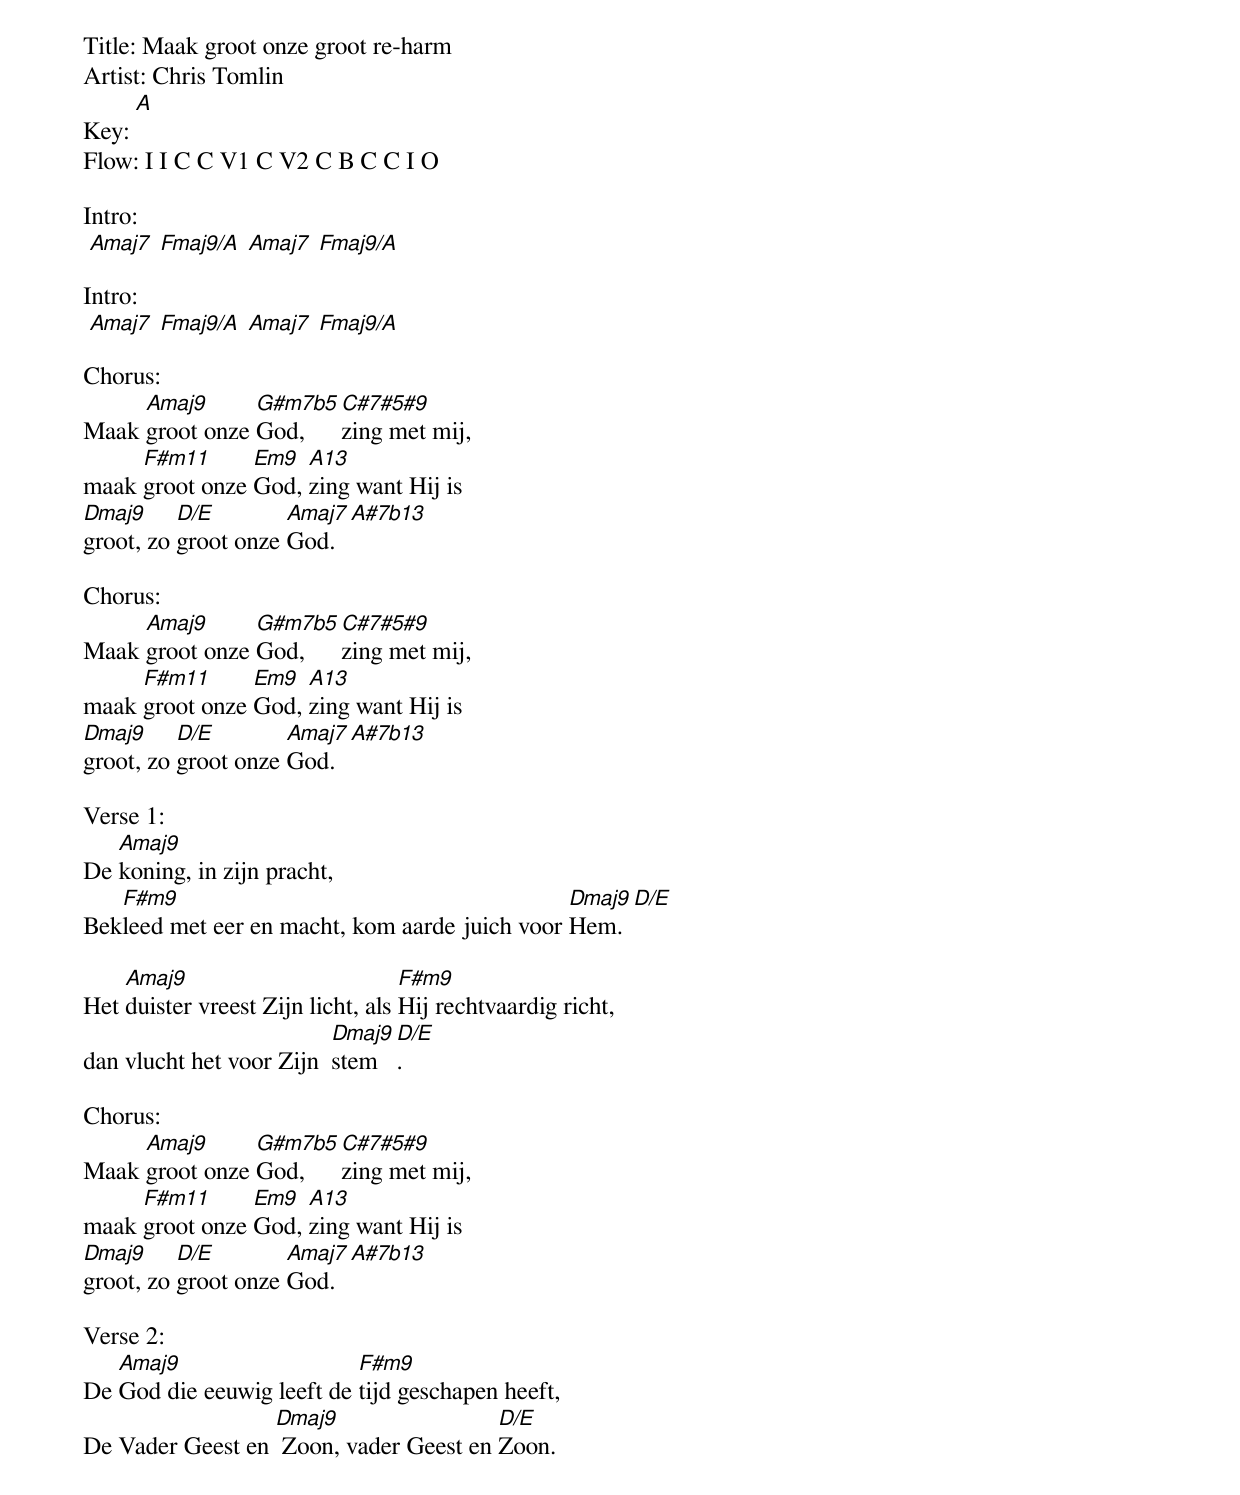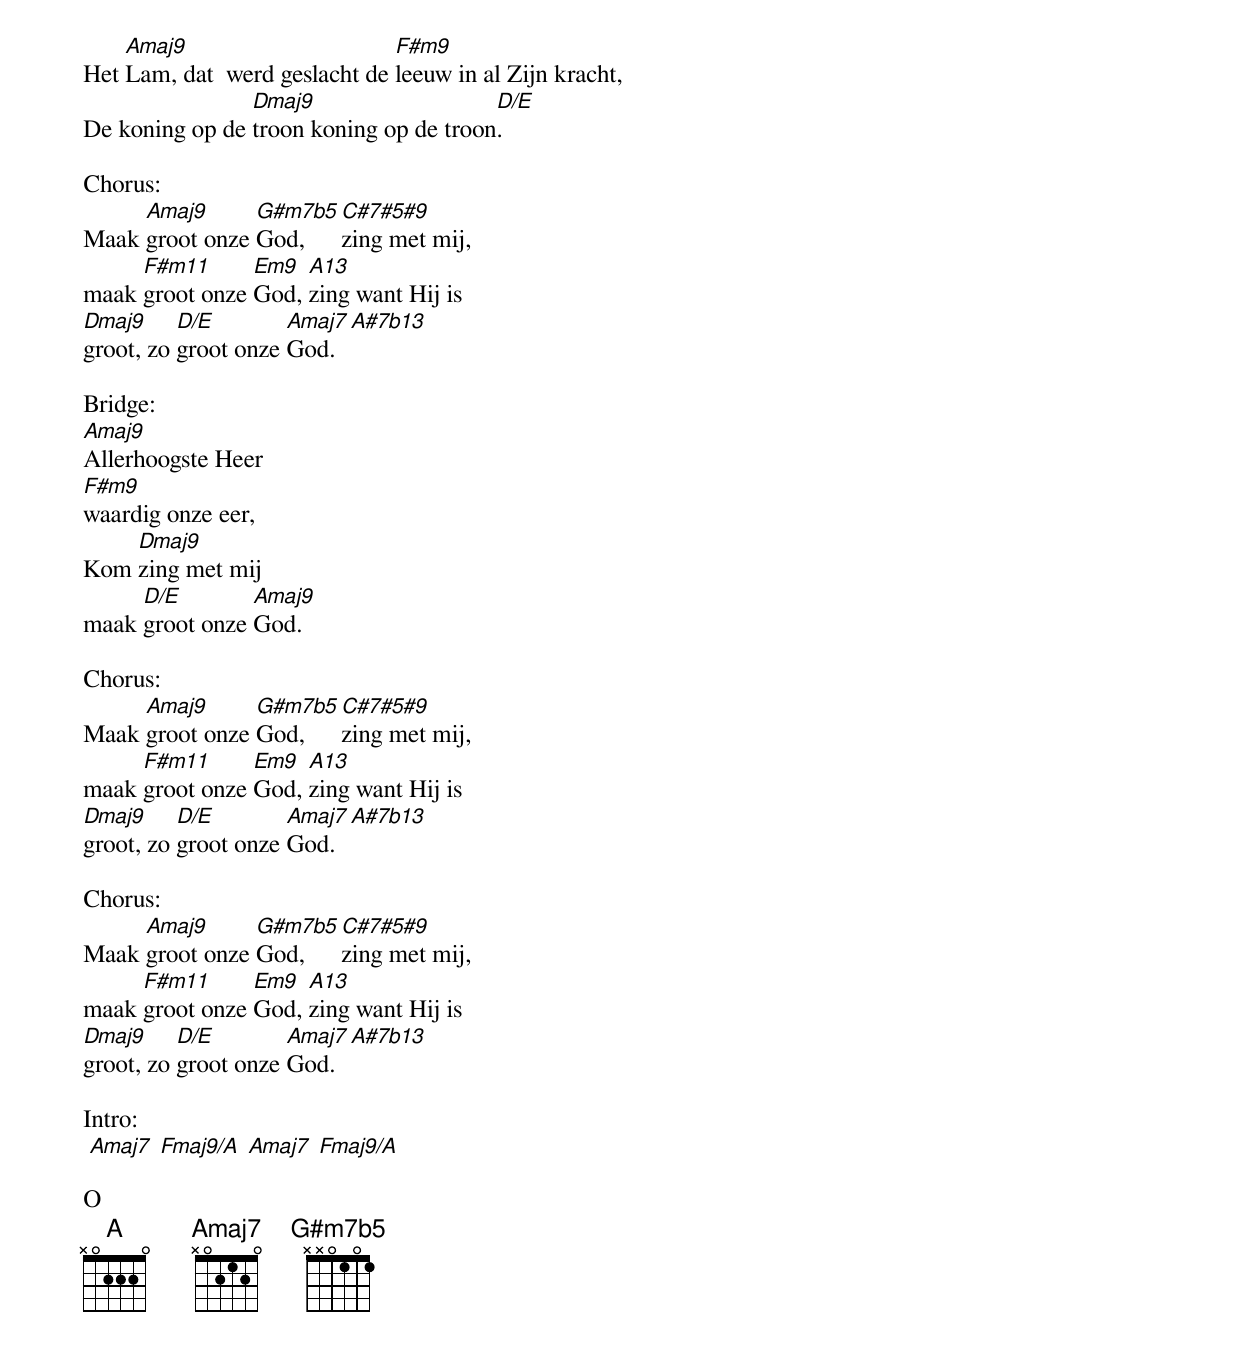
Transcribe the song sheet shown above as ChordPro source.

Title: Maak groot onze groot re-harm
Artist: Chris Tomlin
Key: [A]
Flow: I I C C V1 C V2 C B C C I O

Intro:
 [Amaj7] [Fmaj9/A] [Amaj7] [Fmaj9/A]

Intro:
 [Amaj7] [Fmaj9/A] [Amaj7] [Fmaj9/A]

Chorus:
Maak [Amaj9]groot onze [G#m7b5]God, [C#7#5#9]zing met mij,
maak [F#m11]groot onze [Em9]God, [A13]zing want Hij is
[Dmaj9]groot, zo [D/E]groot onze [Amaj7]God. [A#7b13]

Chorus:
Maak [Amaj9]groot onze [G#m7b5]God, [C#7#5#9]zing met mij,
maak [F#m11]groot onze [Em9]God, [A13]zing want Hij is
[Dmaj9]groot, zo [D/E]groot onze [Amaj7]God. [A#7b13]

Verse 1:
De [Amaj9]koning, in zijn pracht,
Bek[F#m9]leed met eer en macht, kom aarde juich voor [Dmaj9]Hem. [D/E]

Het [Amaj9]duister vreest Zijn licht, als [F#m9]Hij rechtvaardig richt,
dan vlucht het voor Zijn  [Dmaj9]stem [D/E].

Chorus:
Maak [Amaj9]groot onze [G#m7b5]God, [C#7#5#9]zing met mij,
maak [F#m11]groot onze [Em9]God, [A13]zing want Hij is
[Dmaj9]groot, zo [D/E]groot onze [Amaj7]God. [A#7b13]

Verse 2:
De [Amaj9]God die eeuwig leeft de [F#m9]tijd geschapen heeft,
De Vader Geest en [Dmaj9] Zoon, vader Geest en [D/E]Zoon.

Het [Amaj9]Lam, dat  werd geslacht de [F#m9]leeuw in al Zijn kracht,
De koning op de [Dmaj9]troon koning op de troon[D/E].

Chorus:
Maak [Amaj9]groot onze [G#m7b5]God, [C#7#5#9]zing met mij,
maak [F#m11]groot onze [Em9]God, [A13]zing want Hij is
[Dmaj9]groot, zo [D/E]groot onze [Amaj7]God. [A#7b13]

Bridge:
[Amaj9]Allerhoogste Heer
[F#m9]waardig onze eer,
Kom [Dmaj9]zing met mij
maak [D/E]groot onze [Amaj9]God.

Chorus:
Maak [Amaj9]groot onze [G#m7b5]God, [C#7#5#9]zing met mij,
maak [F#m11]groot onze [Em9]God, [A13]zing want Hij is
[Dmaj9]groot, zo [D/E]groot onze [Amaj7]God. [A#7b13]

Chorus:
Maak [Amaj9]groot onze [G#m7b5]God, [C#7#5#9]zing met mij,
maak [F#m11]groot onze [Em9]God, [A13]zing want Hij is
[Dmaj9]groot, zo [D/E]groot onze [Amaj7]God. [A#7b13]

Intro:
 [Amaj7] [Fmaj9/A] [Amaj7] [Fmaj9/A]

O
